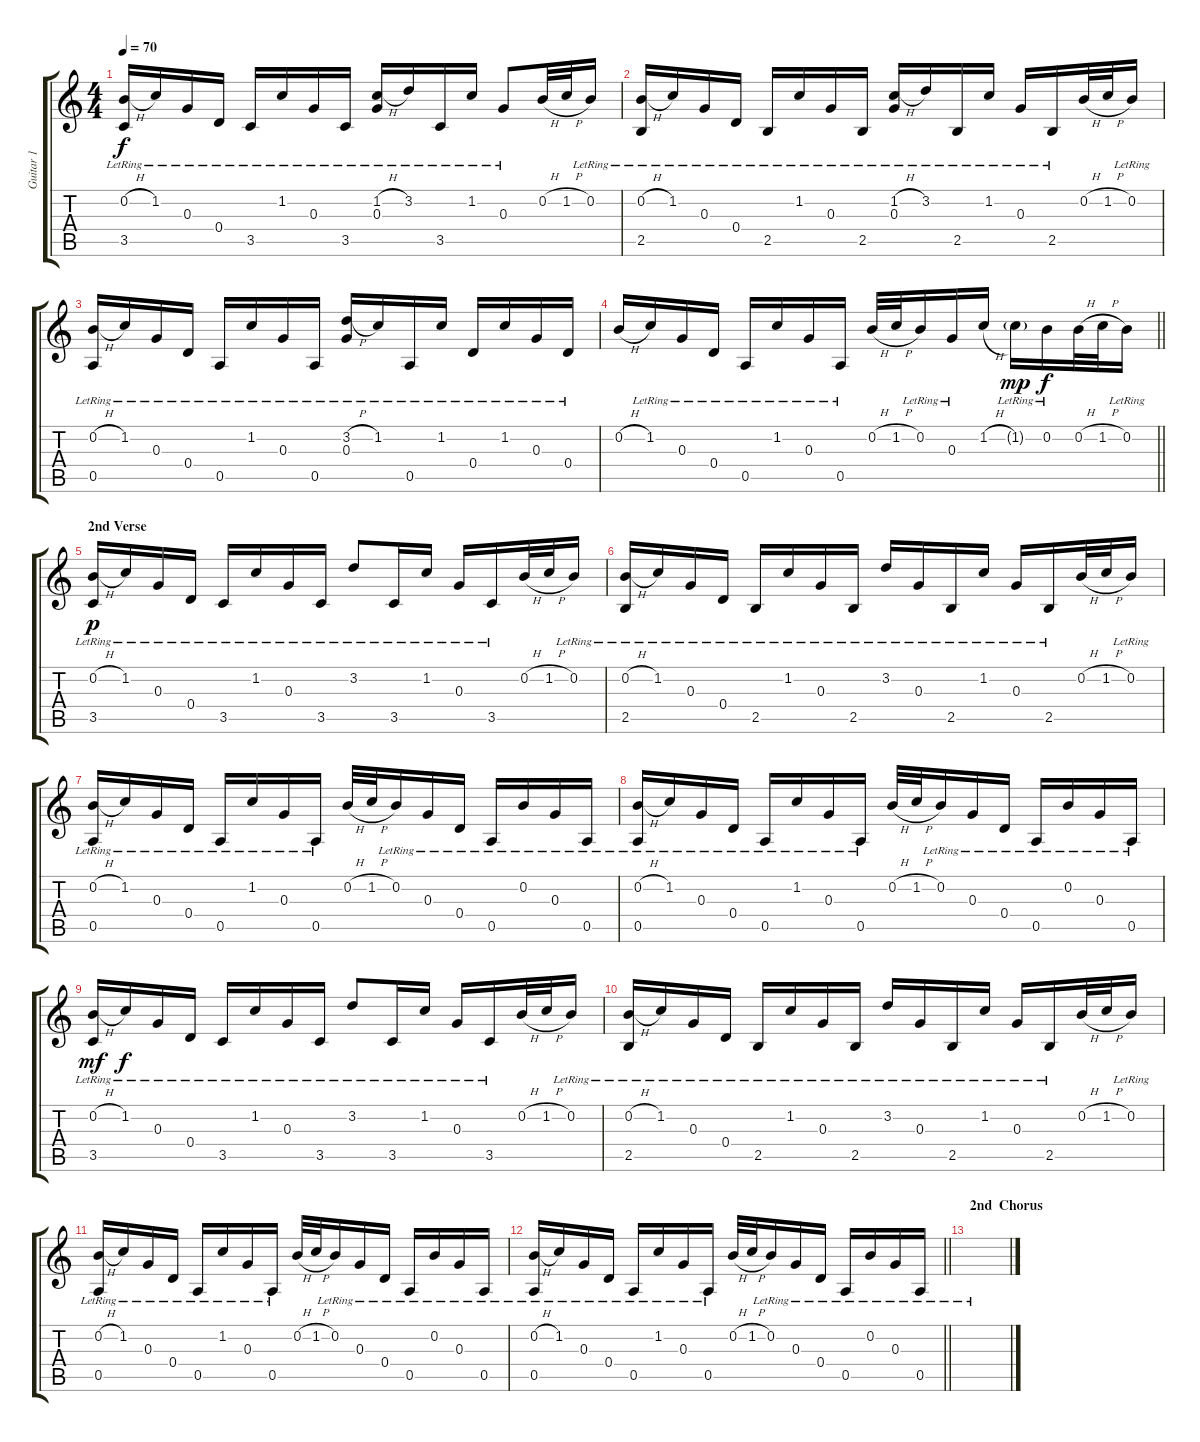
\track ("Guitar 1" "Guitar 1") {instrument electricguitarjazz}
\staff {score tabs}
\tuning (E4 B3 G3 D3 A2 D2) {hide}
\ts (4 4)
\tempo 70
\clef g2
\ks c
(0.2{h} 3.5{lr}).16{dy f} 1.2{lr}.16 0.3{lr}.16 0.4{lr}.16 3.5{lr}.16 1.2{lr}.16 0.3{lr}.16 3.5{lr}.16 (1.2{h} 0.3{lr}).16 3.2{lr}.16 3.5{lr}.16 1.2{lr}.16 0.3{lr}.8 0.2{h}.32 1.2{h}.32 0.2{lr}.16 |
(0.2{h} 2.5{lr}).16 1.2{lr}.16 0.3{lr}.16 0.4{lr}.16 2.5{lr}.16 1.2{lr}.16 0.3{lr}.16 2.5{lr}.16 (1.2{h} 0.3{lr}).16 3.2{lr}.16 2.5{lr}.16 1.2{lr}.16 0.3{lr}.16 2.5{lr}.16 0.2{h}.32 1.2{h}.32 0.2{lr}.16 |
(0.2{h} 0.5{lr}).16 1.2{lr}.16 0.3{lr}.16 0.4{lr}.16 0.5{lr}.16 1.2{lr}.16 0.3{lr}.16 0.5{lr}.16 (3.2{h} 0.3{lr}).16 1.2{lr}.16 0.5{lr}.16 1.2{lr}.16 0.4{lr}.16 1.2{lr}.16 0.3{lr}.16 0.4{lr}.16 |
\barLineRight lightlight
0.2{h}.16 1.2{lr}.16 0.3{lr}.16 0.4{lr}.16 0.5{lr}.16 1.2{lr}.16 0.3{lr}.16 0.5{lr}.16 0.2{h}.32 1.2{h}.32 0.2{lr}.16 0.3{lr}.16 1.2{h}.16 1.2{g lr}.16{dy mp} 0.2{lr}.16{dy f} 0.2{h}.32 1.2{h}.32 0.2{lr}.16 |
\section ("" "2nd Verse")
(0.2{h} 3.5{lr}).16{dy p} 1.2{lr}.16 0.3{lr}.16 0.4{lr}.16 3.5{lr}.16 1.2{lr}.16 0.3{lr}.16 3.5{lr}.16 3.2{lr}.8 3.5{lr}.16 1.2{lr}.16 0.3{lr}.16 3.5{lr}.16 0.2{h}.32 1.2{h}.32 0.2{lr}.16 |
(0.2{h} 2.5{lr}).16 1.2{lr}.16 0.3{lr}.16 0.4{lr}.16 2.5{lr}.16 1.2{lr}.16 0.3{lr}.16 2.5{lr}.16 3.2{lr}.16 0.3{lr}.16 2.5{lr}.16 1.2{lr}.16 0.3{lr}.16 2.5{lr}.16 0.2{h}.32 1.2{h}.32 0.2{lr}.16 |
(0.2{h} 0.5{lr}).16 1.2{lr}.16 0.3{lr}.16 0.4{lr}.16 0.5{lr}.16 1.2{lr}.16 0.3{lr}.16 0.5{lr}.16 0.2{h}.32 1.2{h}.32 0.2{lr}.16 0.3{lr}.16 0.4{lr}.16 0.5{lr}.16 0.2{lr}.16 0.3{lr}.16 0.5{lr}.16 |
(0.2{h} 0.5{lr}).16 1.2{lr}.16 0.3{lr}.16 0.4{lr}.16 0.5{lr}.16 1.2{lr}.16 0.3{lr}.16 0.5{lr}.16 0.2{h}.32 1.2{h}.32 0.2{lr}.16 0.3{lr}.16 0.4{lr}.16 0.5{lr}.16 0.2{lr}.16 0.3{lr}.16 0.5{lr}.16 |
(0.2{h} 3.5{lr}).16{dy mf} 1.2{lr}.16{dy f} 0.3{lr}.16 0.4{lr}.16 3.5{lr}.16 1.2{lr}.16 0.3{lr}.16 3.5{lr}.16 3.2{lr}.8 3.5{lr}.16 1.2{lr}.16 0.3{lr}.16 3.5{lr}.16 0.2{h}.32 1.2{h}.32 0.2{lr}.16 |
(0.2{h} 2.5{lr}).16 1.2{lr}.16 0.3{lr}.16 0.4{lr}.16 2.5{lr}.16 1.2{lr}.16 0.3{lr}.16 2.5{lr}.16 3.2{lr}.16 0.3{lr}.16 2.5{lr}.16 1.2{lr}.16 0.3{lr}.16 2.5{lr}.16 0.2{h}.32 1.2{h}.32 0.2{lr}.16 |
(0.2{h} 0.5{lr}).16 1.2{lr}.16 0.3{lr}.16 0.4{lr}.16 0.5{lr}.16 1.2{lr}.16 0.3{lr}.16 0.5{lr}.16 0.2{h}.32 1.2{h}.32 0.2{lr}.16 0.3{lr}.16 0.4{lr}.16 0.5{lr}.16 0.2{lr}.16 0.3{lr}.16 0.5{lr}.16 |
\barLineRight lightlight
(0.2{h} 0.5{lr}).16 1.2{lr}.16 0.3{lr}.16 0.4{lr}.16 0.5{lr}.16 1.2{lr}.16 0.3{lr}.16 0.5{lr}.16 0.2{h}.32 1.2{h}.32 0.2{lr}.16 0.3{lr}.16 0.4{lr}.16 0.5{lr}.16 0.2{lr}.16 0.3{lr}.16 0.5{lr}.16 |
\section ("" "2nd  Chorus")
